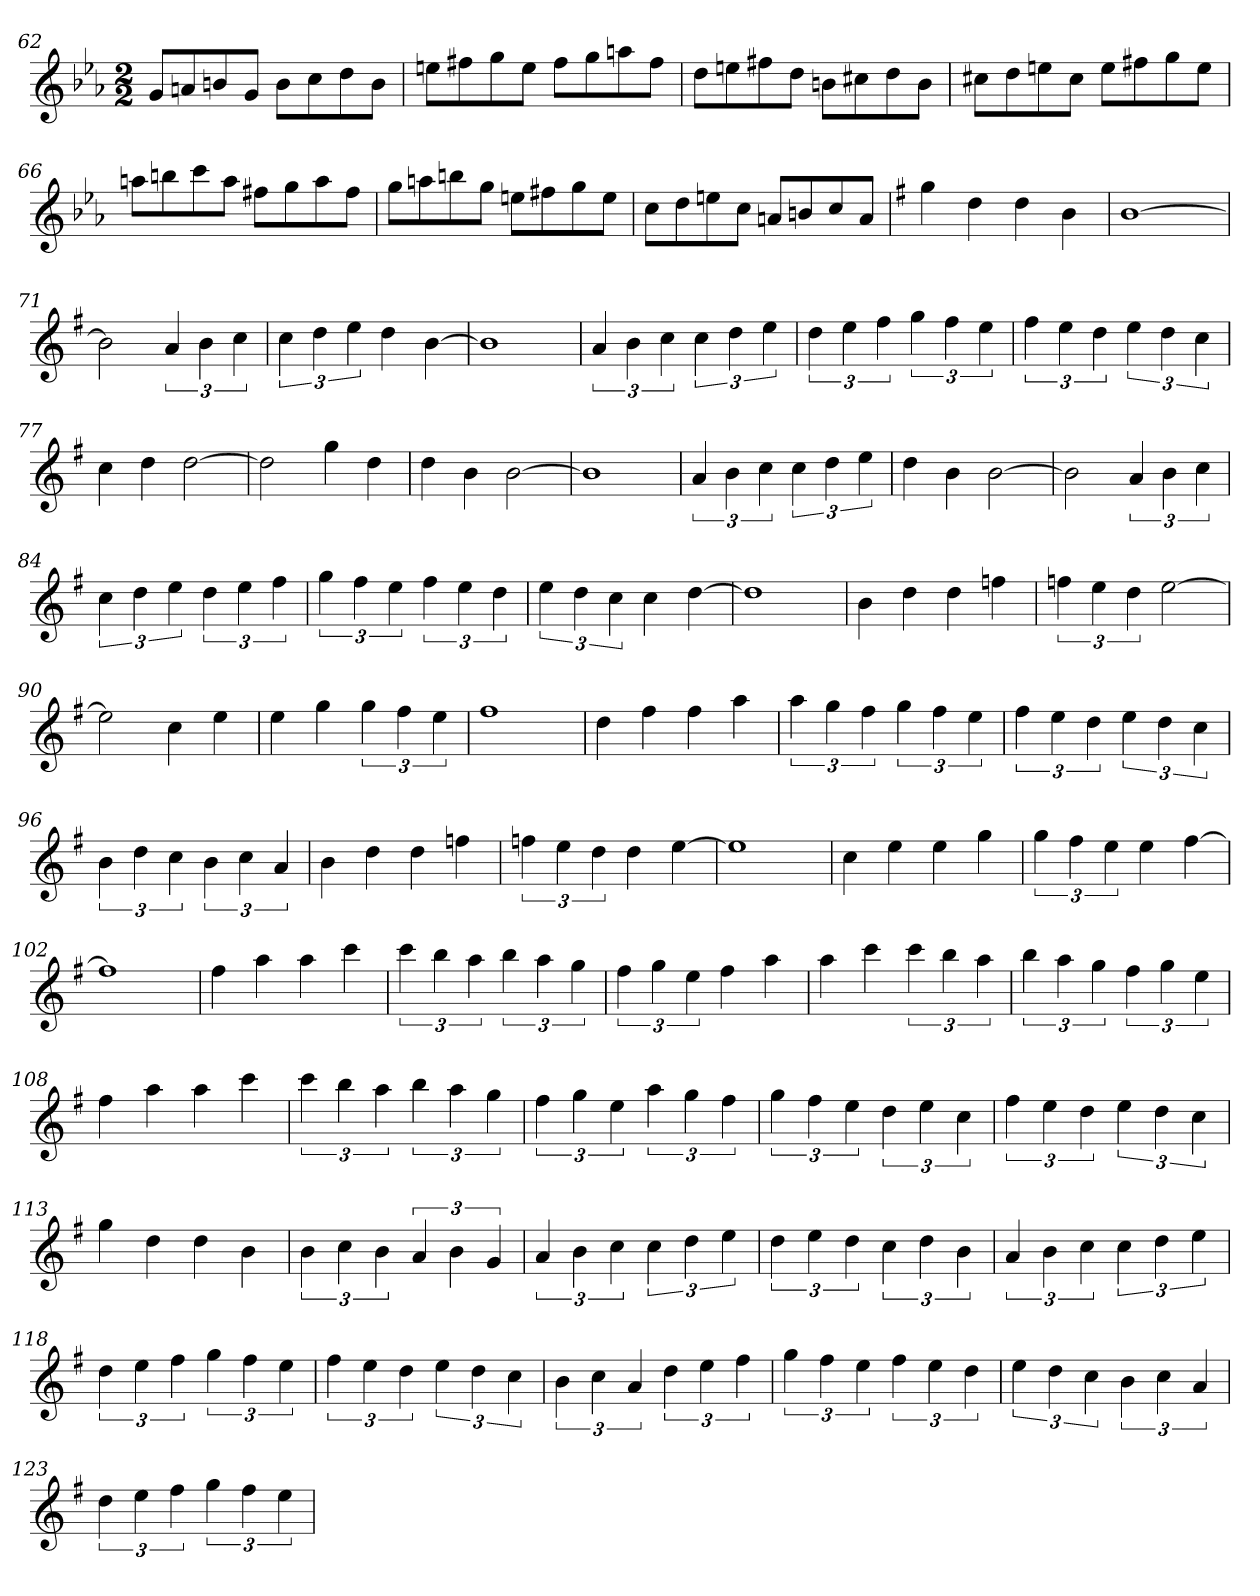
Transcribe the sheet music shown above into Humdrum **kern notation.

**kern
*part1
*staff1
*clefG2
*k[b-e-a-]
*E-:
*M2/2
=62
8g/L
8an/
8bn/
8g/J
8b\L
8cc\
8dd\
8b\J
=63
8een\L
8ff#X\
8gg\
8ee\J
8ff#\L
8gg\
8aan\
8ff#\J
=64
8dd\L
8een\
8ff#X\
8dd\J
8bn\L
8cc#X\
8dd\
8b\J
=65
8cc#X\L
8dd\
8een\
8cc#\J
8ee\L
8ff#X\
8gg\
8ee\J
=66
8aan\L
8bbn\
8ccc\
8aa\J
8ff#X\L
8gg\
8aa\
8ff#\J
=67
8gg\L
8aan\
8bbn\
8gg\J
8een\L
8ff#X\
8gg\
8ee\J
=68
8cc\L
8dd\
8een\
8cc\J
8an/L
8bn/
8cc/
8a/J
=69
*k[f#]
*G:
4gg
4dd
4dd
4b
=70
[1b
=71
2b]
6a
6b
6cc
=72
6cc
6dd
6ee
4dd
[4b
=73
1b]
=74
6a
6b
6cc
6cc
6dd
6ee
=75
6dd
6ee
6ff#
6gg
6ff#
6ee
=76
6ff#
6ee
6dd
6ee
6dd
6cc
=77
4cc
4dd
[2dd
=78
2dd]
4gg
4dd
=79
4dd
4b
[2b
=80
1b]
=81
6a
6b
6cc
6cc
6dd
6ee
=82
4dd
4b
[2b
=83
2b]
6a
6b
6cc
=84
6cc
6dd
6ee
6dd
6ee
6ff#
=85
6gg
6ff#
6ee
6ff#
6ee
6dd
=86
6ee
6dd
6cc
4cc
[4dd
=87
1dd]
=88
4b
4dd
4dd
4ffn
=89
6ffn
6ee
6dd
[2ee
=90
2ee]
4cc
4ee
=91
4ee
4gg
6gg
6ff#
6ee
=92
1ff#
=93
4dd
4ff#
4ff#
4aa
=94
6aa
6gg
6ff#
6gg
6ff#
6ee
=95
6ff#
6ee
6dd
6ee
6dd
6cc
=96
6b
6dd
6cc
6b
6cc
6a
=97
4b
4dd
4dd
4ffn
=98
6ffn
6ee
6dd
4dd
[4ee
=99
1ee]
=100
4cc
4ee
4ee
4gg
=101
6gg
6ff#
6ee
4ee
[4ff#
=102
1ff#]
=103
4ff#
4aa
4aa
4ccc
=104
6ccc
6bb
6aa
6bb
6aa
6gg
=105
6ff#
6gg
6ee
4ff#
4aa
=106
4aa
4ccc
6ccc
6bb
6aa
=107
6bb
6aa
6gg
6ff#
6gg
6ee
=108
4ff#
4aa
4aa
4ccc
=109
6ccc
6bb
6aa
6bb
6aa
6gg
=110
6ff#
6gg
6ee
6aa
6gg
6ff#
=111
6gg
6ff#
6ee
6dd
6ee
6cc
=112
6ff#
6ee
6dd
6ee
6dd
6cc
=113
4gg
4dd
4dd
4b
=114
6b
6cc
6b
6a
6b
6g
=115
6a
6b
6cc
6cc
6dd
6ee
=116
6dd
6ee
6dd
6cc
6dd
6b
=117
6a
6b
6cc
6cc
6dd
6ee
=118
6dd
6ee
6ff#
6gg
6ff#
6ee
=119
6ff#
6ee
6dd
6ee
6dd
6cc
=120
6b
6cc
6a
6dd
6ee
6ff#
=121
6gg
6ff#
6ee
6ff#
6ee
6dd
=122
6ee
6dd
6cc
6b
6cc
6a
=123
6dd
6ee
6ff#
6gg
6ff#
6ee
=
*-
